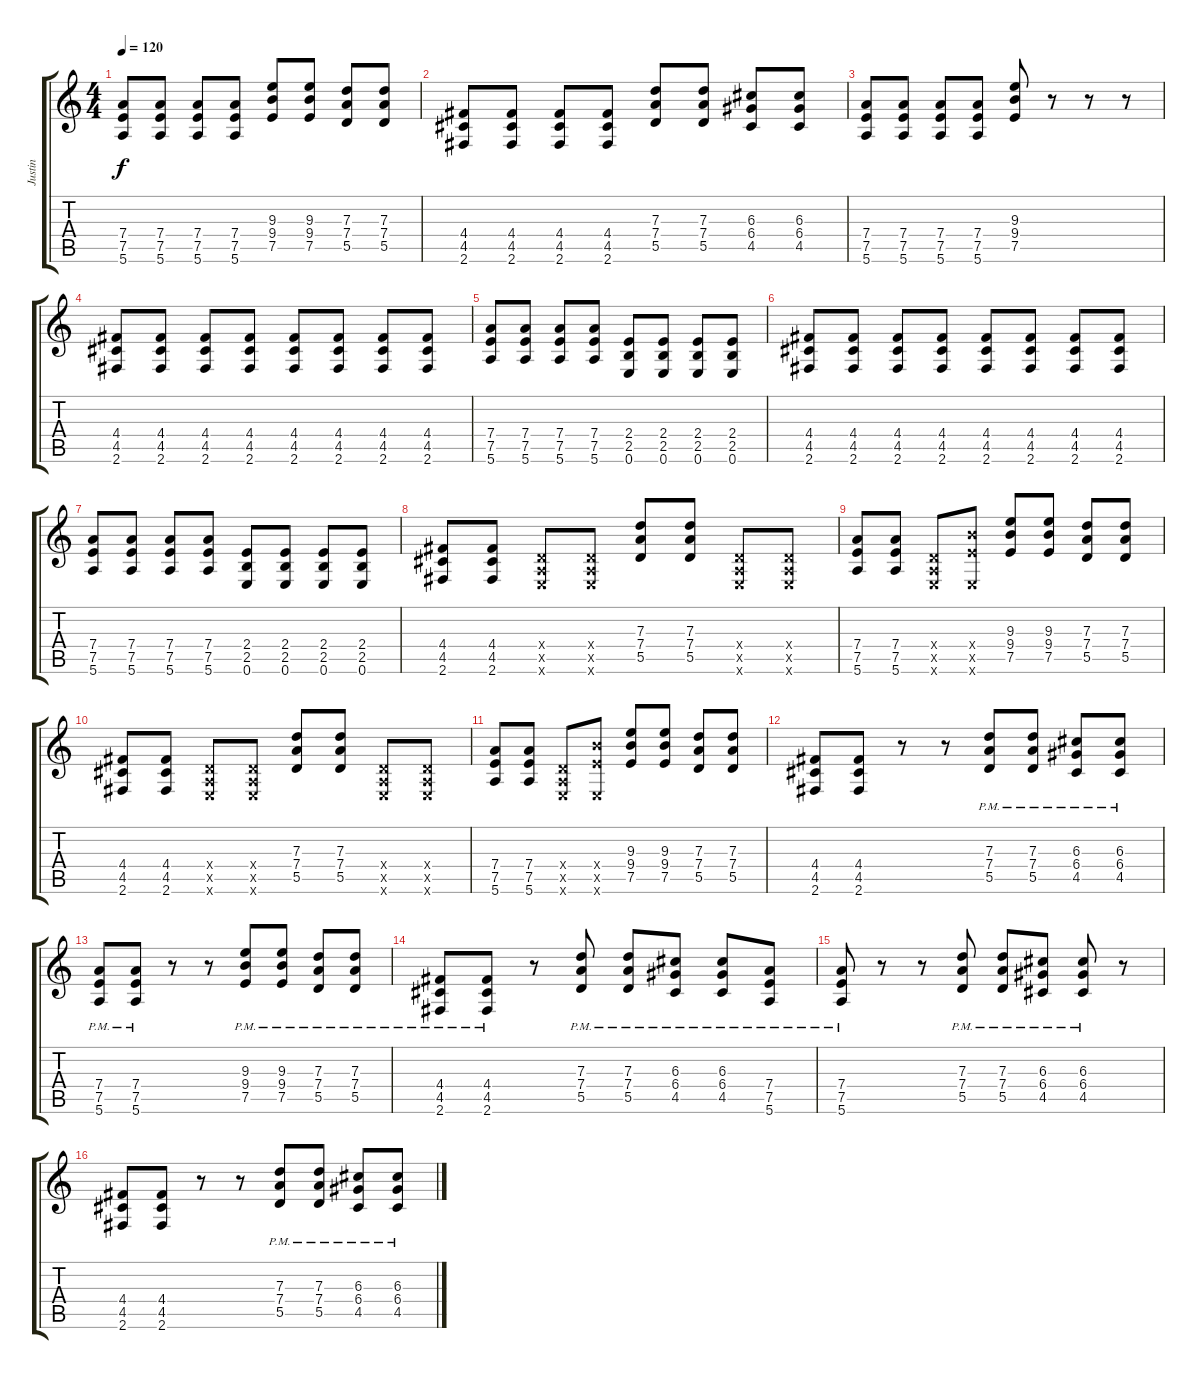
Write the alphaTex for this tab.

\track ("Justin" "Justin") {instrument overdrivenguitar}
\staff {score tabs}
\tuning (E4 B3 G3 D3 A2 E2) {hide}
\ts (4 4)
\tempo 120
\clef g2
\ks c
(7.4 7.5 5.6).8{dy f} (7.4 7.5 5.6).8 (7.4 7.5 5.6).8 (7.4 7.5 5.6).8 (9.3 9.4 7.5).8 (9.3 9.4 7.5).8 (7.3 7.4 5.5).8 (7.3 7.4 5.5).8 |
(4.4 4.5 2.6).8 (4.4 4.5 2.6).8 (4.4 4.5 2.6).8 (4.4 4.5 2.6).8 (7.3 7.4 5.5).8 (7.3 7.4 5.5).8 (6.3 6.4 4.5).8 (6.3 6.4 4.5).8 |
(7.4 7.5 5.6).8 (7.4 7.5 5.6).8 (7.4 7.5 5.6).8 (7.4 7.5 5.6).8 (9.3 9.4 7.5).8 r.8 r.8 r.8 |
(4.4 4.5 2.6).8 (4.4 4.5 2.6).8 (4.4 4.5 2.6).8 (4.4 4.5 2.6).8 (4.4 4.5 2.6).8 (4.4 4.5 2.6).8 (4.4 4.5 2.6).8 (4.4 4.5 2.6).8 |
(7.4 7.5 5.6).8 (7.4 7.5 5.6).8 (7.4 7.5 5.6).8 (7.4 7.5 5.6).8 (2.4 2.5 0.6).8 (2.4 2.5 0.6).8 (2.4 2.5 0.6).8 (2.4 2.5 0.6).8 |
(4.4 4.5 2.6).8 (4.4 4.5 2.6).8 (4.4 4.5 2.6).8 (4.4 4.5 2.6).8 (4.4 4.5 2.6).8 (4.4 4.5 2.6).8 (4.4 4.5 2.6).8 (4.4 4.5 2.6).8 |
(7.4 7.5 5.6).8 (7.4 7.5 5.6).8 (7.4 7.5 5.6).8 (7.4 7.5 5.6).8 (2.4 2.5 0.6).8 (2.4 2.5 0.6).8 (2.4 2.5 0.6).8 (2.4 2.5 0.6).8 |
(4.4 4.5 2.6).8 (4.4 4.5 2.6).8 (0.4{x} 0.5{x} 0.6{x}).8 (0.4{x} 0.5{x} 0.6{x}).8 (7.3 7.4 5.5).8 (7.3 7.4 5.5).8 (0.4{x} 0.5{x} 0.6{x}).8 (0.4{x} 0.5{x} 0.6{x}).8 |
(7.4 7.5 5.6).8 (7.4 7.5 5.6).8 (0.4{x} 0.5{x} 0.6{x}).8 (9.4{x} 7.5{x} 0.6{x}).8 (9.3 9.4 7.5).8 (9.3 9.4 7.5).8 (7.3 7.4 5.5).8 (7.3 7.4 5.5).8 |
(4.4 4.5 2.6).8 (4.4 4.5 2.6).8 (0.4{x} 0.5{x} 0.6{x}).8 (0.4{x} 0.5{x} 0.6{x}).8 (7.3 7.4 5.5).8 (7.3 7.4 5.5).8 (0.4{x} 0.5{x} 0.6{x}).8 (0.4{x} 0.5{x} 0.6{x}).8 |
(7.4 7.5 5.6).8 (7.4 7.5 5.6).8 (0.4{x} 0.5{x} 0.6{x}).8 (9.4{x} 7.5{x} 0.6{x}).8 (9.3 9.4 7.5).8 (9.3 9.4 7.5).8 (7.3 7.4 5.5).8 (7.3 7.4 5.5).8 |
(4.4 4.5 2.6).8 (4.4 4.5 2.6).8 r.8 r.8 (7.3{pm} 7.4{pm} 5.5{pm}).8 (7.3{pm} 7.4{pm} 5.5{pm}).8 (6.3{pm} 6.4{pm} 4.5{pm}).8 (6.3{pm} 6.4{pm} 4.5{pm}).8 |
(7.4{pm} 7.5{pm} 5.6{pm}).8 (7.4{pm} 7.5{pm} 5.6{pm}).8 r.8 r.8 (9.3{pm} 9.4{pm} 7.5{pm}).8 (9.3{pm} 9.4{pm} 7.5{pm}).8 (7.3{pm} 7.4{pm} 5.5{pm}).8 (7.3{pm} 7.4{pm} 5.5{pm}).8 |
(4.4{pm} 4.5{pm} 2.6{pm}).8 (4.4{pm} 4.5{pm} 2.6{pm}).8 r.8 (7.3{pm} 7.4{pm} 5.5{pm}).8 (7.3{pm} 7.4{pm} 5.5{pm}).8 (6.3{pm} 6.4{pm} 4.5{pm}).8 (6.3{pm} 6.4{pm} 4.5{pm}).8 (7.4{pm} 7.5{pm} 5.6{pm}).8 |
(7.4{pm} 7.5{pm} 5.6{pm}).8 r.8 r.8 (7.3{pm} 7.4{pm} 5.5{pm}).8 (7.3{pm} 7.4{pm} 5.5{pm}).8 (6.3{pm} 6.4{pm} 4.5{pm}).8 (6.3{pm} 6.4{pm} 4.5{pm}).8 r.8 |
(4.4 4.5 2.6).8 (4.4 4.5 2.6).8 r.8 r.8 (7.3{pm} 7.4{pm} 5.5{pm}).8 (7.3{pm} 7.4{pm} 5.5{pm}).8 (6.3{pm} 6.4{pm} 4.5{pm}).8 (6.3{pm} 6.4{pm} 4.5{pm}).8
